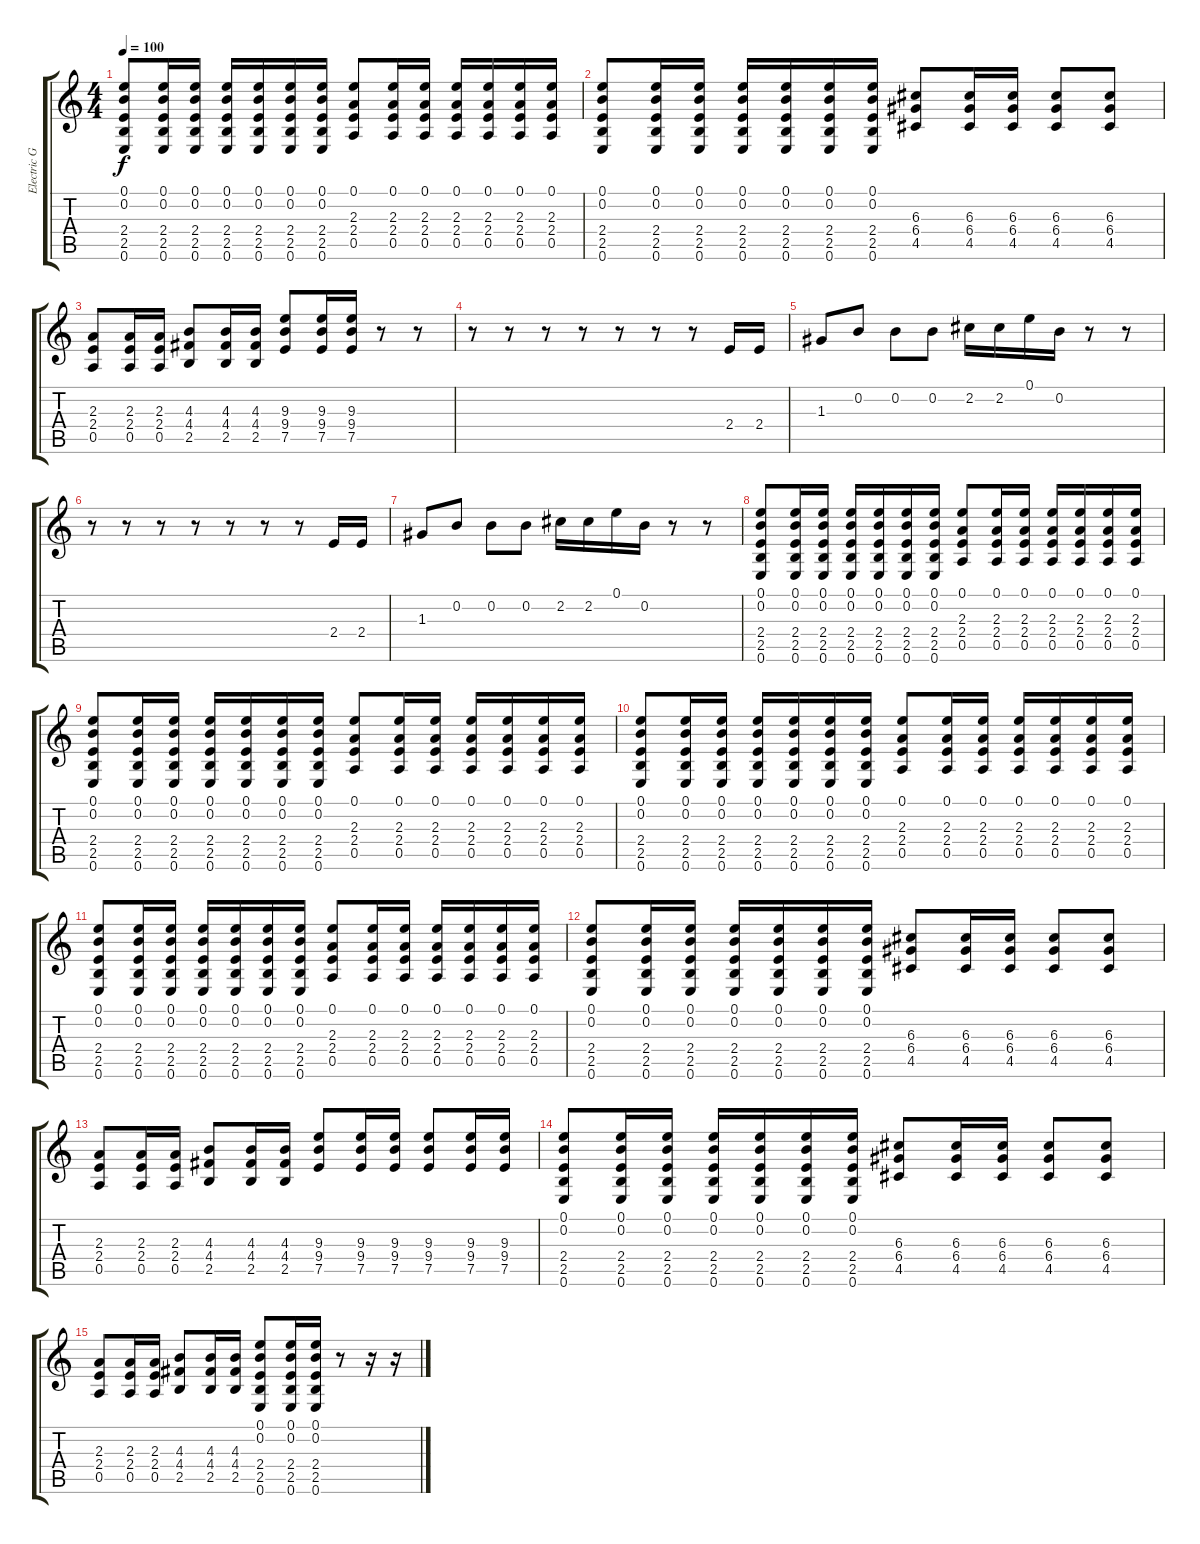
\track ("Electric Guitar" "Electric G") {instrument overdrivenguitar}
\staff {score tabs}
\tuning (E4 B3 G3 D3 A2 E2) {hide}
\ts (4 4)
\tempo 100
\clef g2
\ks c
(0.1 0.2 2.4 2.5 0.6).8{dy f} (0.1 0.2 2.4 2.5 0.6).16 (0.1 0.2 2.4 2.5 0.6).16 (0.1 0.2 2.4 2.5 0.6).16 (0.1 0.2 2.4 2.5 0.6).16 (0.1 0.2 2.4 2.5 0.6).16 (0.1 0.2 2.4 2.5 0.6).16 (0.1 2.3 2.4 0.5).8 (0.1 2.3 2.4 0.5).16 (0.1 2.3 2.4 0.5).16 (0.1 2.3 2.4 0.5).16 (0.1 2.3 2.4 0.5).16 (0.1 2.3 2.4 0.5).16 (0.1 2.3 2.4 0.5).16 |
(0.1 0.2 2.4 2.5 0.6).8 (0.1 0.2 2.4 2.5 0.6).16 (0.1 0.2 2.4 2.5 0.6).16 (0.1 0.2 2.4 2.5 0.6).16 (0.1 0.2 2.4 2.5 0.6).16 (0.1 0.2 2.4 2.5 0.6).16 (0.1 0.2 2.4 2.5 0.6).16 (6.3 6.4 4.5).8 (6.3 6.4 4.5).16 (6.3 6.4 4.5).16 (6.3 6.4 4.5).8 (6.3 6.4 4.5).8 |
(2.3 2.4 0.5).8 (2.3 2.4 0.5).16 (2.3 2.4 0.5).16 (4.3 4.4 2.5).8 (4.3 4.4 2.5).16 (4.3 4.4 2.5).16 (9.3 9.4 7.5).8 (9.3 9.4 7.5).16 (9.3 9.4 7.5).16 r.8 r.8 |
r.8 r.8 r.8 r.8 r.8 r.8 r.8 2.4.16 2.4.16 |
1.3.8 0.2.8 0.2.8 0.2.8 2.2.16 2.2.16 0.1.16 0.2.16 r.8 r.8 |
r.8 r.8 r.8 r.8 r.8 r.8 r.8 2.4.16 2.4.16 |
1.3.8 0.2.8 0.2.8 0.2.8 2.2.16 2.2.16 0.1.16 0.2.16 r.8 r.8 |
(0.1 0.2 2.4 2.5 0.6).8 (0.1 0.2 2.4 2.5 0.6).16 (0.1 0.2 2.4 2.5 0.6).16 (0.1 0.2 2.4 2.5 0.6).16 (0.1 0.2 2.4 2.5 0.6).16 (0.1 0.2 2.4 2.5 0.6).16 (0.1 0.2 2.4 2.5 0.6).16 (0.1 2.3 2.4 0.5).8 (0.1 2.3 2.4 0.5).16 (0.1 2.3 2.4 0.5).16 (0.1 2.3 2.4 0.5).16 (0.1 2.3 2.4 0.5).16 (0.1 2.3 2.4 0.5).16 (0.1 2.3 2.4 0.5).16 |
(0.1 0.2 2.4 2.5 0.6).8 (0.1 0.2 2.4 2.5 0.6).16 (0.1 0.2 2.4 2.5 0.6).16 (0.1 0.2 2.4 2.5 0.6).16 (0.1 0.2 2.4 2.5 0.6).16 (0.1 0.2 2.4 2.5 0.6).16 (0.1 0.2 2.4 2.5 0.6).16 (0.1 2.3 2.4 0.5).8 (0.1 2.3 2.4 0.5).16 (0.1 2.3 2.4 0.5).16 (0.1 2.3 2.4 0.5).16 (0.1 2.3 2.4 0.5).16 (0.1 2.3 2.4 0.5).16 (0.1 2.3 2.4 0.5).16 |
(0.1 0.2 2.4 2.5 0.6).8 (0.1 0.2 2.4 2.5 0.6).16 (0.1 0.2 2.4 2.5 0.6).16 (0.1 0.2 2.4 2.5 0.6).16 (0.1 0.2 2.4 2.5 0.6).16 (0.1 0.2 2.4 2.5 0.6).16 (0.1 0.2 2.4 2.5 0.6).16 (0.1 2.3 2.4 0.5).8 (0.1 2.3 2.4 0.5).16 (0.1 2.3 2.4 0.5).16 (0.1 2.3 2.4 0.5).16 (0.1 2.3 2.4 0.5).16 (0.1 2.3 2.4 0.5).16 (0.1 2.3 2.4 0.5).16 |
(0.1 0.2 2.4 2.5 0.6).8 (0.1 0.2 2.4 2.5 0.6).16 (0.1 0.2 2.4 2.5 0.6).16 (0.1 0.2 2.4 2.5 0.6).16 (0.1 0.2 2.4 2.5 0.6).16 (0.1 0.2 2.4 2.5 0.6).16 (0.1 0.2 2.4 2.5 0.6).16 (0.1 2.3 2.4 0.5).8 (0.1 2.3 2.4 0.5).16 (0.1 2.3 2.4 0.5).16 (0.1 2.3 2.4 0.5).16 (0.1 2.3 2.4 0.5).16 (0.1 2.3 2.4 0.5).16 (0.1 2.3 2.4 0.5).16 |
(0.1 0.2 2.4 2.5 0.6).8 (0.1 0.2 2.4 2.5 0.6).16 (0.1 0.2 2.4 2.5 0.6).16 (0.1 0.2 2.4 2.5 0.6).16 (0.1 0.2 2.4 2.5 0.6).16 (0.1 0.2 2.4 2.5 0.6).16 (0.1 0.2 2.4 2.5 0.6).16 (6.3 6.4 4.5).8 (6.3 6.4 4.5).16 (6.3 6.4 4.5).16 (6.3 6.4 4.5).8 (6.3 6.4 4.5).8 |
(2.3 2.4 0.5).8 (2.3 2.4 0.5).16 (2.3 2.4 0.5).16 (4.3 4.4 2.5).8 (4.3 4.4 2.5).16 (4.3 4.4 2.5).16 (9.3 9.4 7.5).8 (9.3 9.4 7.5).16 (9.3 9.4 7.5).16 (9.3 9.4 7.5).8 (9.3 9.4 7.5).16 (9.3 9.4 7.5).16 |
(0.1 0.2 2.4 2.5 0.6).8 (0.1 0.2 2.4 2.5 0.6).16 (0.1 0.2 2.4 2.5 0.6).16 (0.1 0.2 2.4 2.5 0.6).16 (0.1 0.2 2.4 2.5 0.6).16 (0.1 0.2 2.4 2.5 0.6).16 (0.1 0.2 2.4 2.5 0.6).16 (6.3 6.4 4.5).8 (6.3 6.4 4.5).16 (6.3 6.4 4.5).16 (6.3 6.4 4.5).8 (6.3 6.4 4.5).8 |
(2.3 2.4 0.5).8 (2.3 2.4 0.5).16 (2.3 2.4 0.5).16 (4.3 4.4 2.5).8 (4.3 4.4 2.5).16 (4.3 4.4 2.5).16 (0.1 0.2 2.4 2.5 0.6).8 (0.1 0.2 2.4 2.5 0.6).16 (0.1 0.2 2.4 2.5 0.6).16 r.8 r.16 r.16
